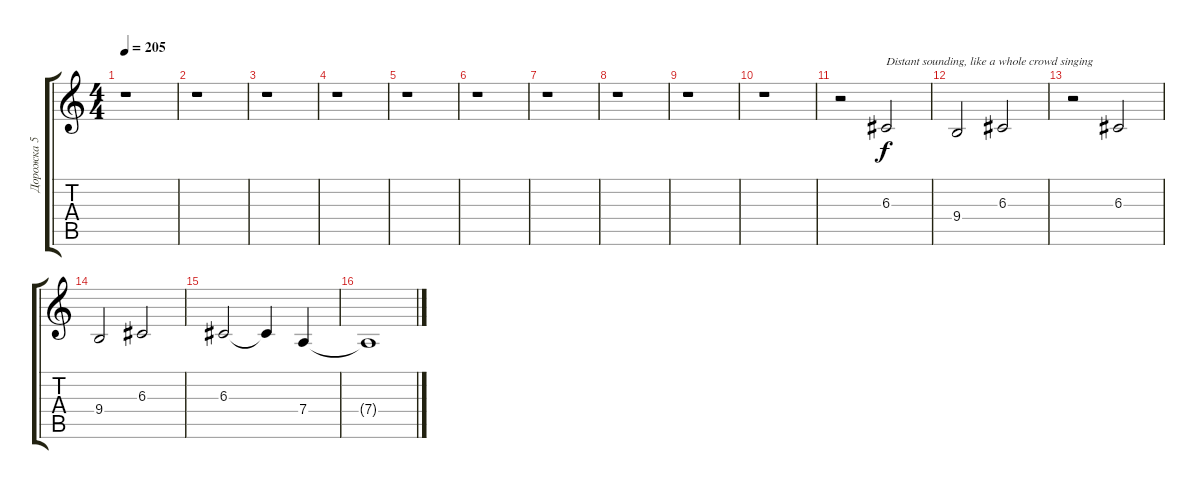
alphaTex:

\track ("Дорожка 5" "Дорожка 5") {instrument altosax}
\staff {score tabs}
\tuning (E4 B3 G3 D3 A2 E2) {hide}
\ts (4 4)
\tempo 205
\clef g2
\ks c
r.1{dy f} |
r.1 |
r.1 |
r.1 |
r.1 |
r.1 |
r.1 |
r.1 |
r.1 |
r.1 |
r.2 6.3.2{txt "Distant sounding, like a whole crowd singing"} |
9.4.2 6.3.2 |
r.2 6.3.2 |
9.4.2 6.3.2 |
6.3.2 6.3{t}.4 7.4.4 |
7.4{t}.1
